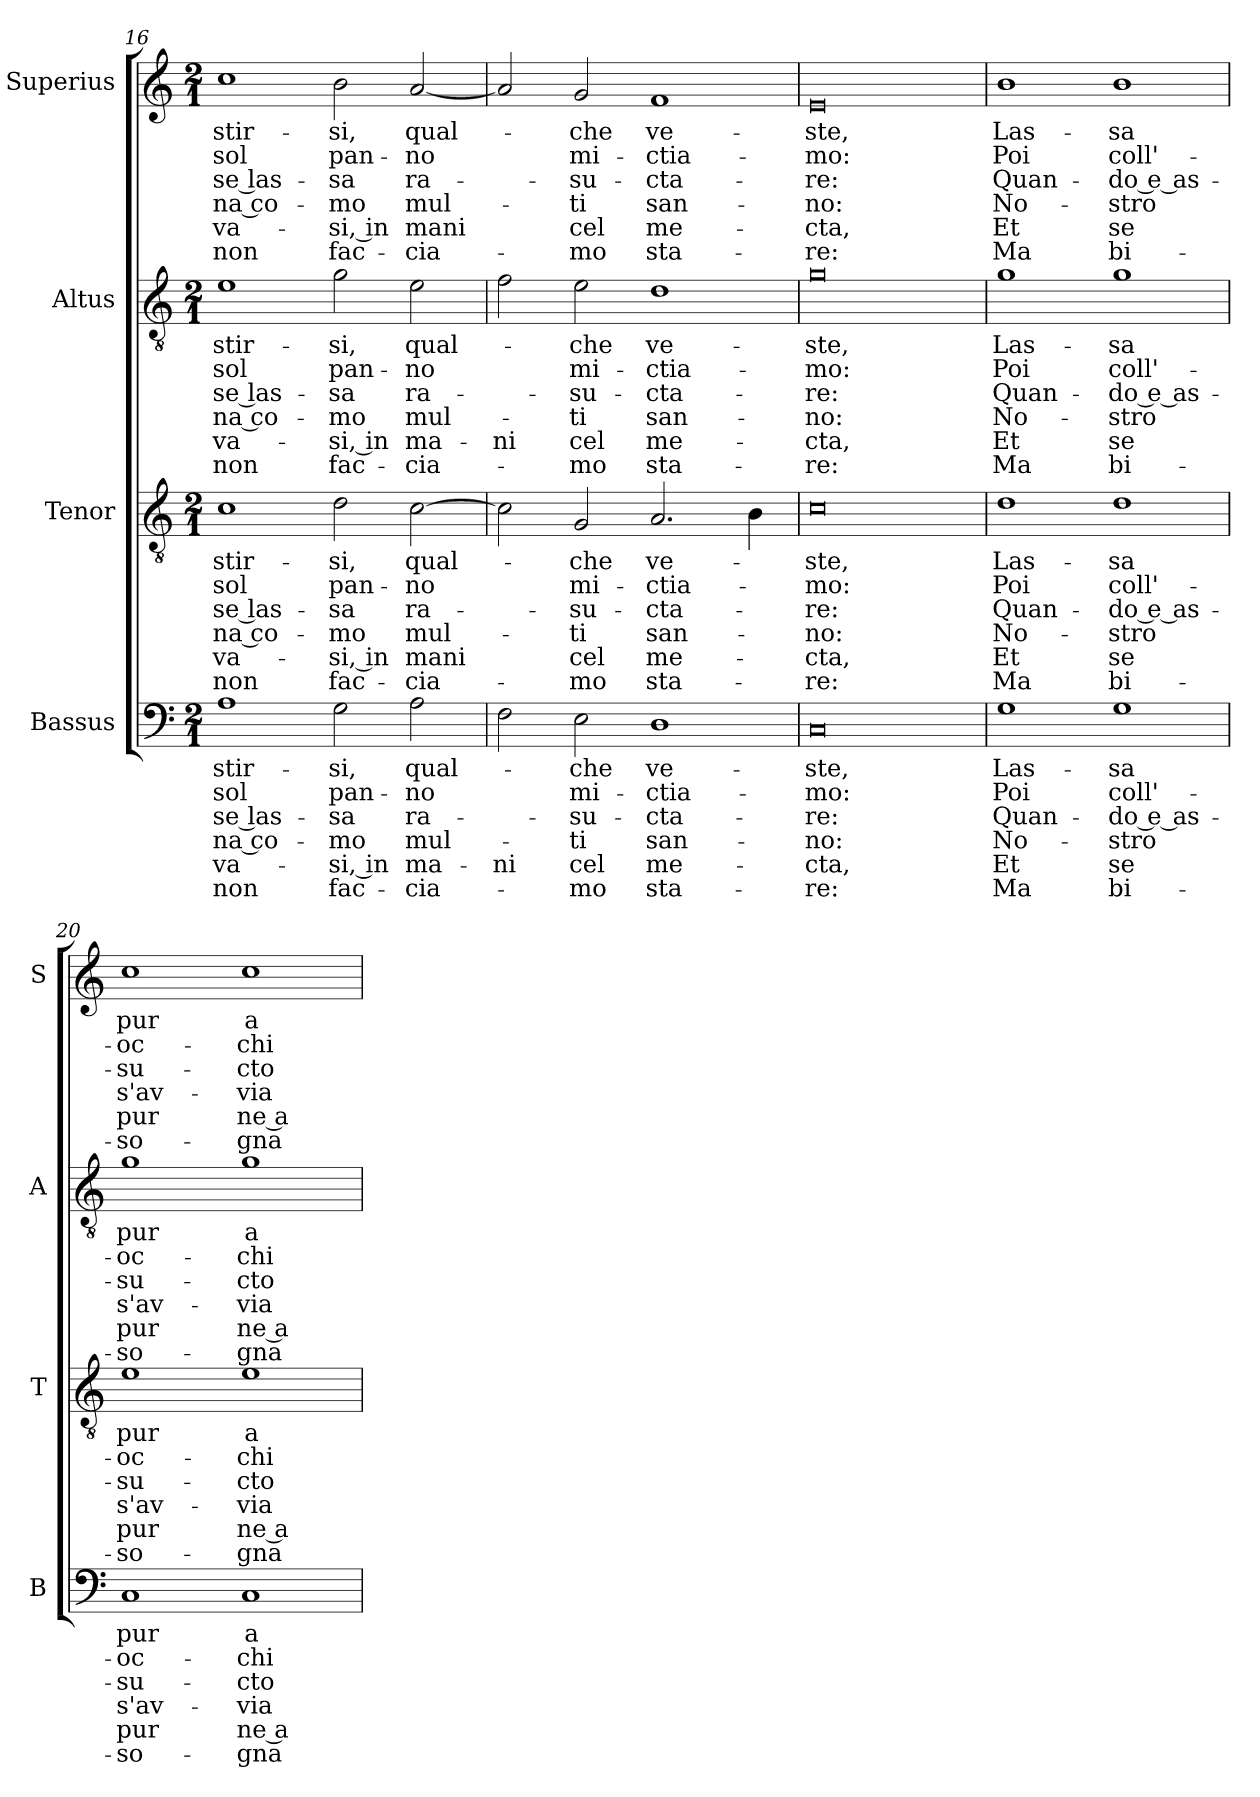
**kern	**text	**text	**text	**text	**text	**text	**kern	**text	**text	**text	**text	**text	**text	**kern	**text	**text	**text	**text	**text	**text	**kern	**text	**text	**text	**text	**text	**text
*part4	*part4	*part4	*part4	*part4	*part4	*part4	*part3	*part3	*part3	*part3	*part3	*part3	*part3	*part2	*part2	*part2	*part2	*part2	*part2	*part2	*part1	*part1	*part1	*part1	*part1	*part1	*part1
*staff4	*staff4	*staff4	*staff4	*staff4	*staff4	*staff4	*staff3	*staff3	*staff3	*staff3	*staff3	*staff3	*staff3	*staff2	*staff2	*staff2	*staff2	*staff2	*staff2	*staff2	*staff1	*staff1	*staff1	*staff1	*staff1	*staff1	*staff1
*I"Bassus	*	*	*	*	*	*	*I"Tenor	*	*	*	*	*	*	*I"Altus	*	*	*	*	*	*	*I"Superius	*	*	*	*	*	*
*I'B	*	*	*	*	*	*	*I'T	*	*	*	*	*	*	*I'A	*	*	*	*	*	*	*I'S	*	*	*	*	*	*
*clefF4	*	*	*	*	*	*	*clefGv2	*	*	*	*	*	*	*clefGv2	*	*	*	*	*	*	*clefG2	*	*	*	*	*	*
*k[]	*	*	*	*	*	*	*k[]	*	*	*	*	*	*	*k[]	*	*	*	*	*	*	*k[]	*	*	*	*	*	*
*M2/1	*	*	*	*	*	*	*M2/1	*	*	*	*	*	*	*M2/1	*	*	*	*	*	*	*M2/1	*	*	*	*	*	*
=16	=16	=16	=16	=16	=16	=16	=16	=16	=16	=16	=16	=16	=16	=16	=16	=16	=16	=16	=16	=16	=16	=16	=16	=16	=16	=16	=16
1A	-stir-	sol	se las-	-na co-	va-	non	1c	-stir-	sol	se las-	-na co-	va-	non	1e	-stir-	-sol	se las-	-na co-	va-	non	1cc	-stir-	sol	se las-	-na co-	va-	non
2G	-si,	pan-	-sa	-mo	-si, in	fac-	2d	-si,	pan-	-sa	-mo	-si, in	fac-	2g	-si,	pan-	-sa	-mo	-si, in	fac-	2b	-si,	pan-	-sa	-mo	-si, in	fac-
2A	qual-	-no	ra-	mul-	ma-	-cia-	[2c	qual-	-no	ra-	mul-	mani	-cia-	2e	qual-	-no	ra-	mul-	ma-	-cia-	[2a	qual-	-no	ra-	mul-	mani	-cia-
=17	=17	=17	=17	=17	=17	=17	=17	=17	=17	=17	=17	=17	=17	=17	=17	=17	=17	=17	=17	=17	=17	=17	=17	=17	=17	=17	=17
2F	.	.	.	.	-ni	.	2c]	.	.	.	.	.	.	2f	.	.	.	.	-ni	.	2a]	.	.	.	.	.	.
2E	-che	mi-	-su-	-ti	cel	-mo	2G	-che	mi-	-su-	-ti	cel	-mo	2e	-che	mi-	-su-	-ti	cel	-mo	2g	-che	mi-	-su-	-ti	cel	-mo
1D	ve-	-ctia-	-cta-	san-	me-	sta-	2.A	ve-	-ctia-	-cta-	san-	me-	sta-	1d	ve-	-ctia-	-cta-	san-	me-	sta-	1f	ve-	-ctia-	-cta-	san-	me-	sta-
.	.	.	.	.	.	.	4B	.	.	.	.	.	.	.	.	.	.	.	.	.	.	.	.	.	.	.	.
=18	=18	=18	=18	=18	=18	=18	=18	=18	=18	=18	=18	=18	=18	=18	=18	=18	=18	=18	=18	=18	=18	=18	=18	=18	=18	=18	=18
0C	-ste,	-mo:	-re:	-no:	-cta,	-re:	0c	-ste,	-mo:	-re:	-no:	-cta,	-re:	0g	-ste,	-mo:	-re:	-no:	-cta,	-re:	0e	-ste,	-mo:	-re:	-no:	-cta,	-re:
=19	=19	=19	=19	=19	=19	=19	=19	=19	=19	=19	=19	=19	=19	=19	=19	=19	=19	=19	=19	=19	=19	=19	=19	=19	=19	=19	=19
1G	Las-	Poi	Quan-	No-	Et	Ma	1d	Las-	Poi	Quan-	No-	Et	Ma	1g	Las-	Poi	Quan-	No-	Et	Ma	1b	Las-	Poi	Quan-	No-	Et	Ma
1G	-sa	coll'-	-do e as-	-stro	se	bi-	1d	-sa	coll'-	-do e as-	-stro	se	bi-	1g	-sa	coll'-	-do e as-	-stro	se	bi-	1b	-sa	coll'-	-do e as-	-stro	se	bi-
=20	=20	=20	=20	=20	=20	=20	=20	=20	=20	=20	=20	=20	=20	=20	=20	=20	=20	=20	=20	=20	=20	=20	=20	=20	=20	=20	=20
1C	pur	-oc-	-su-	s'av-	pur	-so-	1e	pur	-oc-	-su-	s'av-	pur	-so-	1g	pur	-oc-	-su-	s'av-	pur	-so-	1cc	pur	-oc-	-su-	s'av-	pur	-so-
1C	a	-chi	-cto	-via	ne a-	-gna	1e	a	-chi	-cto	-via	ne a-	-gna	1g	a	-chi	-cto	-via	ne a-	-gna	1cc	a	-chi	-cto	-via	ne a-	-gna
=	=	=	=	=	=	=	=	=	=	=	=	=	=	=	=	=	=	=	=	=	=	=	=	=	=	=	=
*-	*-	*-	*-	*-	*-	*-	*-	*-	*-	*-	*-	*-	*-	*-	*-	*-	*-	*-	*-	*-	*-	*-	*-	*-	*-	*-	*-
